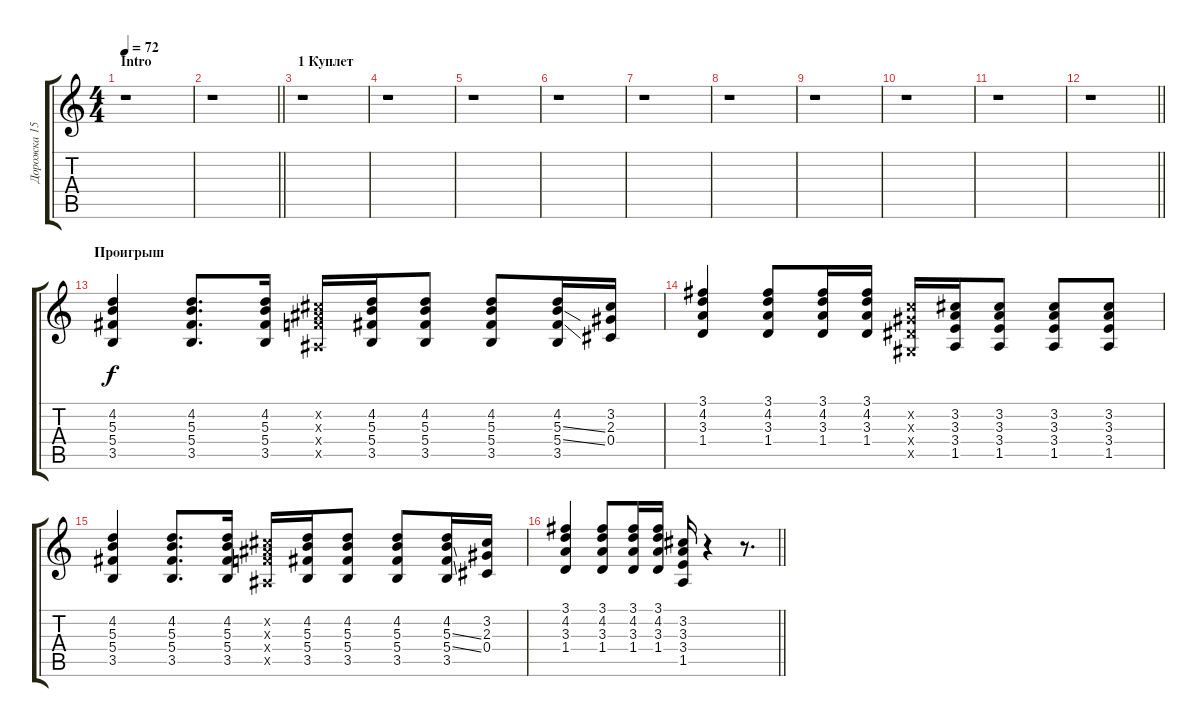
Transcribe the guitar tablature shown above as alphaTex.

\track ("Дорожка 15" "Дорожка 15") {instrument acousticguitarsteel}
\staff {score tabs}
\tuning (Eb4 Bb3 Gb3 Db3 Ab2 Db2) {hide}
\ts (4 4)
\section ("" "Intro")
\tempo 72
\clef g2
\ks c
r.1{dy f} |
\barLineRight lightlight
r.1 |
\section ("" "1 Куплет")
r.1 |
r.1 |
r.1 |
r.1 |
r.1 |
r.1 |
r.1 |
r.1 |
r.1 |
\barLineRight lightlight
r.1 |
\section ("" "Проигрыш")
(4.2 5.3 5.4 3.5).4 (4.2 5.3 5.4 3.5).8{d} (4.2 5.3 5.4 3.5).16 (3.2{x} 4.3{x} 4.4{x} 2.5{x}).16 (4.2 5.3 5.4 3.5).16 (4.2 5.3 5.4 3.5).8 (4.2 5.3 5.4 3.5).8 (4.2 5.3{ss} 5.4{ss} 3.5).16 (3.2 2.3 0.4).16 |
(3.1 4.2 3.3 1.4).4 (3.1 4.2 3.3 1.4).8 (3.1 4.2 3.3 1.4).16 (3.1 4.2 3.3 1.4).16 (2.2{x} 2.3{x} 2.4{x} 0.5{x}).16 (3.2 3.3 3.4 1.5).16 (3.2 3.3 3.4 1.5).8 (3.2 3.3 3.4 1.5).8 (3.2 3.3 3.4 1.5).8 |
(4.2 5.3 5.4 3.5).4 (4.2 5.3 5.4 3.5).8{d} (4.2 5.3 5.4 3.5).16 (3.2{x} 4.3{x} 4.4{x} 2.5{x}).16 (4.2 5.3 5.4 3.5).16 (4.2 5.3 5.4 3.5).8 (4.2 5.3 5.4 3.5).8 (4.2 5.3{ss} 5.4{ss} 3.5).16 (3.2 2.3 0.4).16 |
\barLineRight lightlight
(3.1 4.2 3.3 1.4).4 (3.1 4.2 3.3 1.4).8 (3.1 4.2 3.3 1.4).16 (3.1 4.2 3.3 1.4).16 (3.2 3.3 3.4 1.5).16 r.4 r.8{d}
